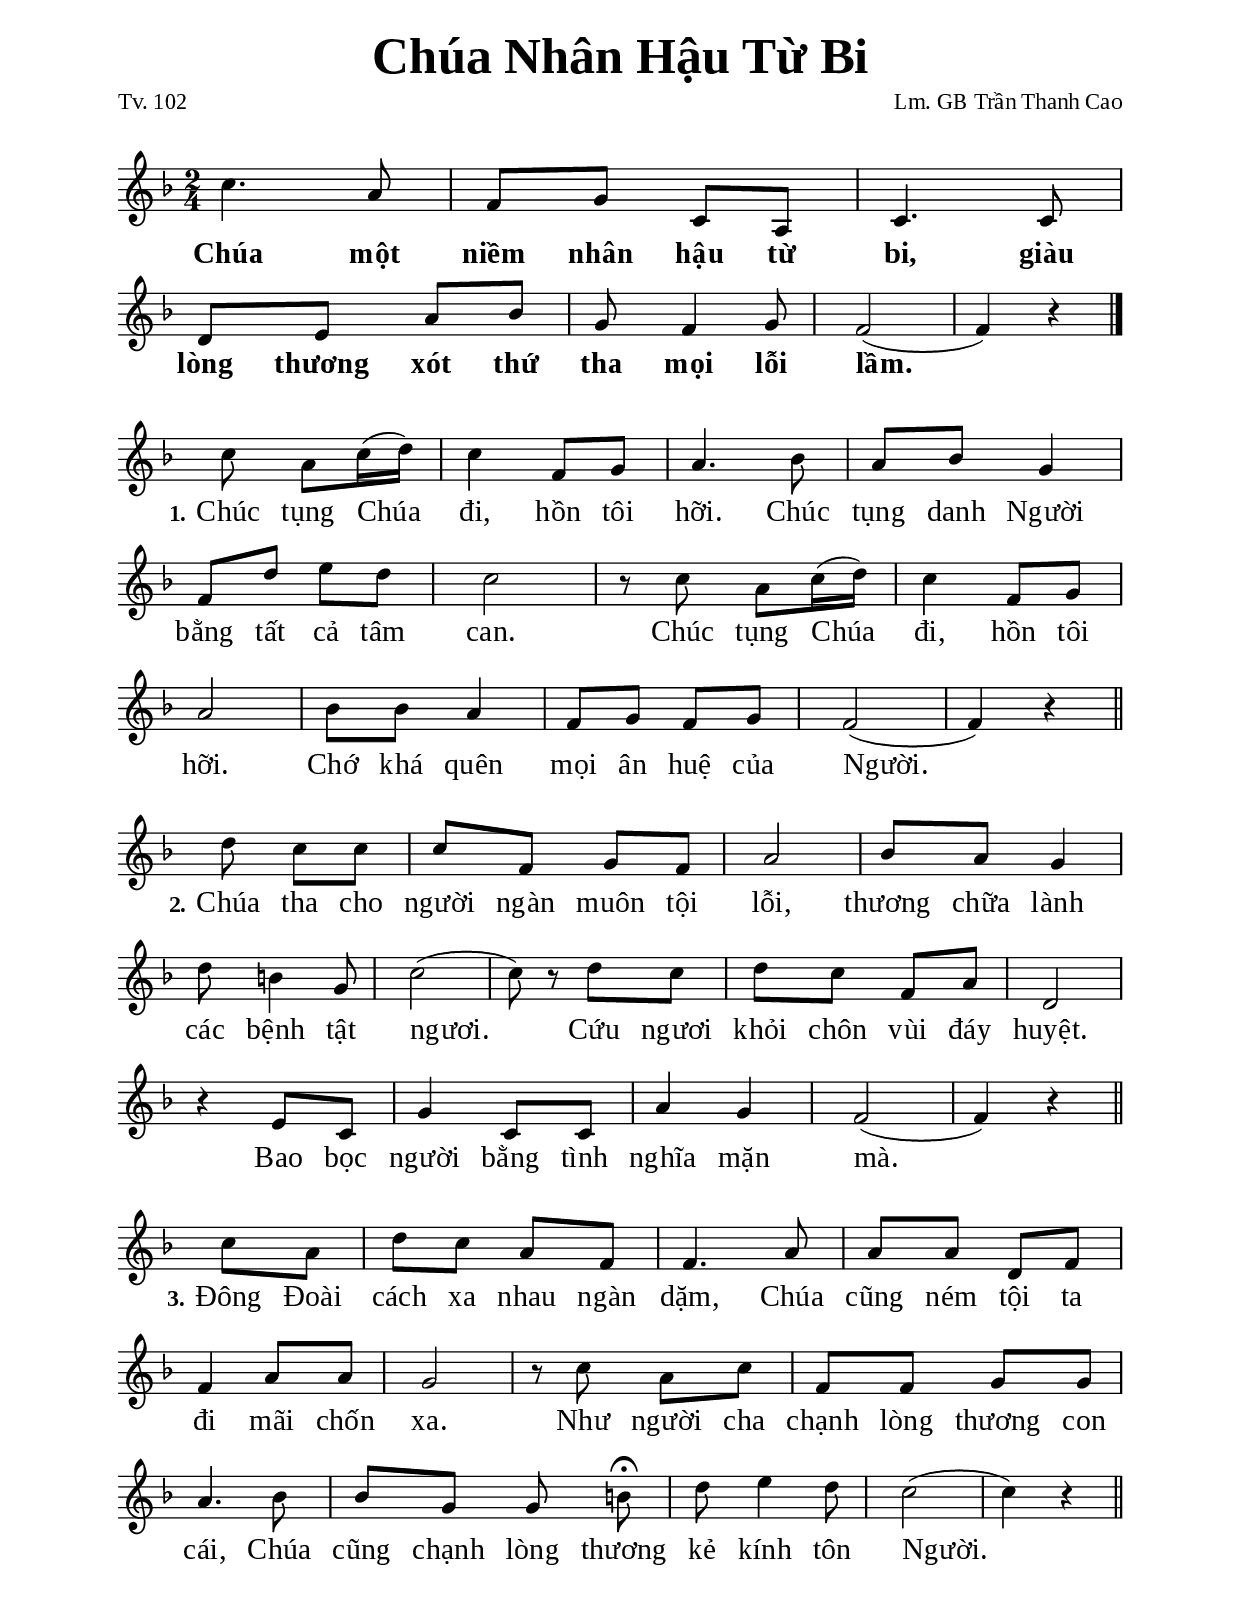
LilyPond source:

% Cài đặt chung
\version "2.22.1"
\include "english.ly"

\header {
  title = \markup { \fontsize #3 "Chúa Nhân Hậu Từ Bi" }
  poet = "Tv. 102"
  composer = "Lm. GB Trần Thanh Cao"
  arranger = " "
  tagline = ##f
}

\paper {
  #(set-paper-size "a4")
  top-margin = 10\mm
  bottom-margin = 10\mm
  left-margin = 20\mm
  right-margin = 20\mm
  indent = #0
  #(define fonts
    (make-pango-font-tree
      "Liberation Serif"
      "Liberation Serif"
      "Liberation Serif"
      (/ 20 20)))
  page-count = #1
}

% Nhạc điệp khúc
nhacDiepKhuc = \relative c'' {
  c4. a8 |
  f g c, a |
  c4. c8 |
  d e a bf |
  g f4 g8 |
  f2 ( |
  f4) r \bar "|."
}

% Nhạc phiên khúc
nhacPhienKhucMot = \relative c'' {
  \partial 4. c8 a c16 (d) |
  c4 f,8 g |
  a4. bf8 |
  a bf g4 |
  f8 d' e d |
  c2 |
  r8 c a c16 (d) |
  c4 f,8 g |
  a2 |
  bf8 bf a4 |
  f8 g f g |
  f2 ( |
  f4) r \bar "||"
}

nhacPhienKhucHai = \relative c'' {
  \partial 4. d8 c c |
  c f, g f |
  a2 |
  bf8 a g4 |
  d'8 b!4 g8 |
  c2 ( |
  c8) r d c |
  d c f, a |
  d,2 |
  r4 e8 c |
  g'4 c,8 c |
  a'4 g |
  f2 ( |
  f4) r \bar "||"
}

nhacPhienKhucBa = \relative c'' {
  \partial 4 c8 a |
  d c a f |
  f4. a8 |
  a a d, f |
  f4 a8 a |
  g2 |
  r8 c a c |
  f, f g g |
  a4. bf8 |
  bf g
  \autoBeamOff
  g b \fermata |
  \autoBeamOn
  d e4 d8 |
  c2 ( |
  c4) r \bar "||"
}

% Lời điệp khúc
loiDiepKhuc = \lyricmode {
  \override Lyrics.LyricText.font-series = #'bold
  Chúa một niềm nhân hậu từ bi,
  giàu lòng thương xót thứ tha mọi lỗi lầm.
}

% Lời phiên khúc
loiPhienKhucMot = \lyricmode {
  \set stanza = #"1."
  Chúc tụng Chúa đi, hồn tôi hỡi.
  Chúc tụng danh Người bằng tất cả tâm can.
  Chúc tụng Chúa đi, hồn tôi hỡi.
  Chớ khá quên mọi ân huệ của Người.
}

loiPhienKhucHai = \lyricmode {
  \set stanza = #"2."
  Chúa tha cho người ngàn muôn tội lỗi,
  thương chữa lành các bệnh tật ngươi.
  Cứu ngươi khỏi chôn vùi đáy huyệt.
  Bao bọc người bằng tình nghĩa mặn mà.
}

loiPhienKhucBa = \lyricmode {
  \set stanza = #"3."
  Đông Đoài cách xa nhau ngàn dặm,
  Chúa cũng ném tội ta đi mãi chốn xa.
  Như người cha chạnh lòng thương con cái,
  Chúa cũng chạnh lòng thương kẻ kính tôn Người.
}

% Dàn trang
\score {
  \new ChoirStaff <<
    \new Staff = diepKhuc \with {
        \consists "Merge_rests_engraver"
        %\magnifyStaff #(magstep +1)
      }
      <<
      \new Voice = beSop {
        \key f \major \time 2/4 \stemNeutral \nhacDiepKhuc
      }
    >>
    \new Lyrics \lyricsto beSop \loiDiepKhuc
  >>
  \layout {
    \override Lyrics.LyricText.font-series = #'bold
    \override Lyrics.LyricText.font-size = #+2.5
    \override Lyrics.LyricSpace.minimum-distance = #4.0
    \override Score.BarNumber.break-visibility = ##(#f #f #f)
    \override Score.SpacingSpanner.uniform-stretching = ##t
  }
}

\score {
  \new ChoirStaff <<
    \new Staff = phienKhuc \with {
        %\magnifyStaff #(magstep +1)
      }
      <<
      \new Voice = beSop {
        \key f \major \time 2/4 \nhacPhienKhucMot
      }
    >>
    \new Lyrics \lyricsto beSop \loiPhienKhucMot
  >>
  \layout {
    \override Staff.TimeSignature.transparent = ##t
    \override Lyrics.LyricText.font-size = #+2.5
    \override Lyrics.LyricSpace.minimum-distance = #2.0
    \override Score.BarNumber.break-visibility = ##(#f #f #f)
    \override Score.SpacingSpanner.uniform-stretching = ##t
  }
}

\score {
  \new ChoirStaff <<
    \new Staff = phienKhuc \with {
        %\magnifyStaff #(magstep +1)
      }
      <<
      \new Voice = beSop {
        \key f \major \time 2/4 \nhacPhienKhucHai
      }
    >>
    \new Lyrics \lyricsto beSop \loiPhienKhucHai
  >>
  \layout {
    \override Staff.TimeSignature.transparent = ##t
    \override Lyrics.LyricText.font-size = #+2.5
    \override Lyrics.LyricSpace.minimum-distance = #2.0
    \override Score.BarNumber.break-visibility = ##(#f #f #f)
    \override Score.SpacingSpanner.uniform-stretching = ##t
  }
}

\score {
  \new ChoirStaff <<
    \new Staff = phienKhuc \with {
        %\magnifyStaff #(magstep +1)
      }
      <<
      \new Voice = beSop {
        \key f \major \time 2/4 \nhacPhienKhucBa
      }
    >>
    \new Lyrics \lyricsto beSop \loiPhienKhucBa
  >>
  \layout {
    \override Staff.TimeSignature.transparent = ##t
    \override Lyrics.LyricText.font-size = #+2.5
    \override Lyrics.LyricSpace.minimum-distance = #2.0
    \override Score.BarNumber.break-visibility = ##(#f #f #f)
    \override Score.SpacingSpanner.uniform-stretching = ##t
  }
}
